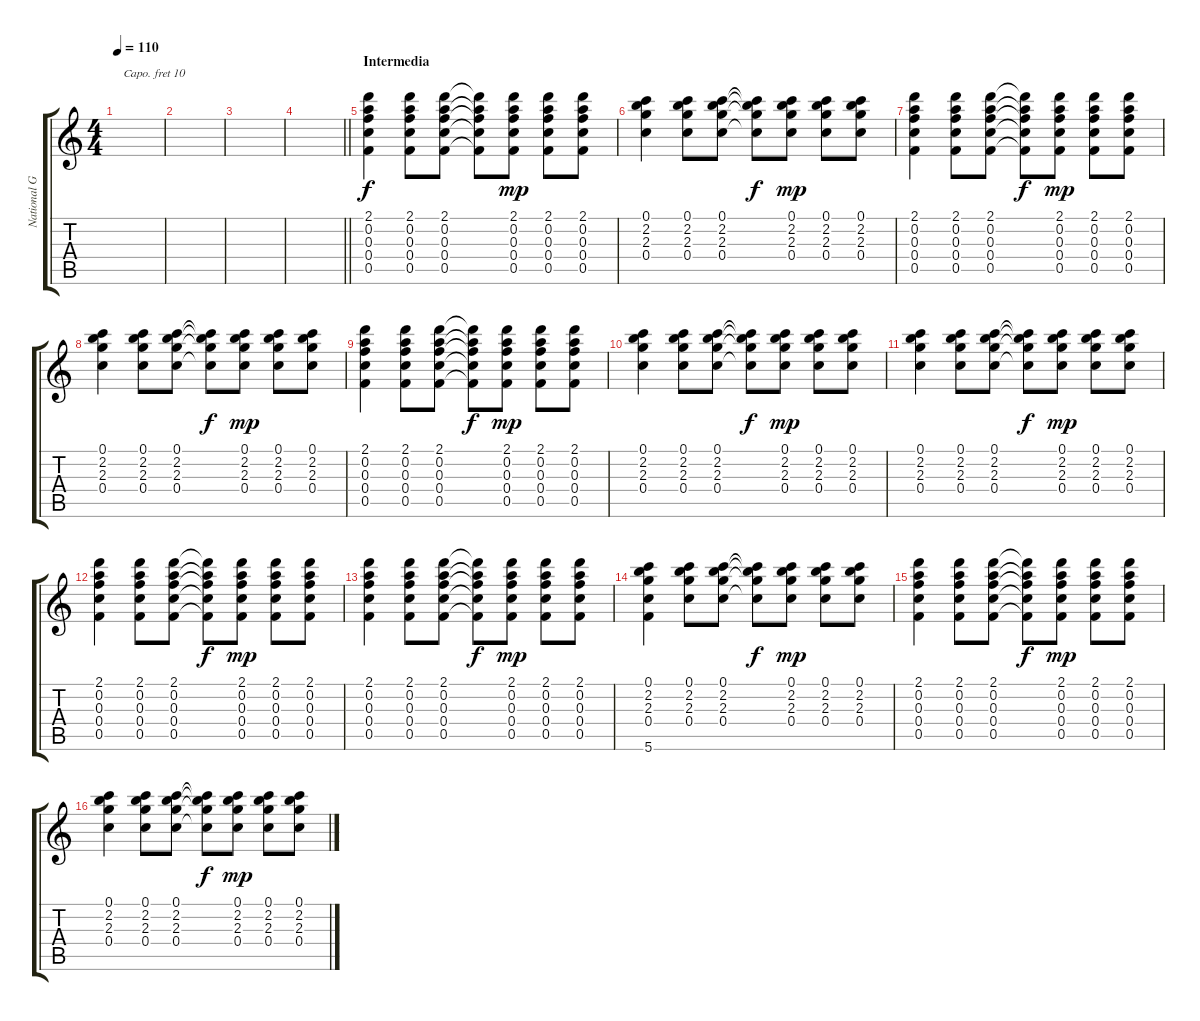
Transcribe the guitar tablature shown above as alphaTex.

\track ("National Guitar" "National G") {instrument acousticguitarsteel}
\staff {score tabs}
\capo 10
\tuning (D4 B3 G3 D3 G2 D2) {hide}
\ts (4 4)
\tempo 110
\clef g2
\ks c
|
|
|
\barLineRight lightlight
|
\section ("" "Intermedia")
(2.1 0.2 0.3 0.4 0.5).4 (2.1 0.2 0.3 0.4 0.5).8 (2.1 0.2 0.3 0.4 0.5).8 (2.1{t} 0.2{t} 0.3{t} 0.4{t} 0.5{t}).8{dy f} (2.1 0.2 0.3 0.4 0.5).8{dy mp} (2.1 0.2 0.3 0.4 0.5).8 (2.1 0.2 0.3 0.4 0.5).8 |
(0.1 2.2 2.3 0.4).4 (0.1 2.2 2.3 0.4).8 (0.1 2.2 2.3 0.4).8 (0.1{t} 2.2{t} 2.3{t} 0.4{t}).8{dy f} (0.1 2.2 2.3 0.4).8{dy mp} (0.1 2.2 2.3 0.4).8 (0.1 2.2 2.3 0.4).8 |
(2.1 0.2 0.3 0.4 0.5).4 (2.1 0.2 0.3 0.4 0.5).8 (2.1 0.2 0.3 0.4 0.5).8 (2.1{t} 0.2{t} 0.3{t} 0.4{t} 0.5{t}).8{dy f} (2.1 0.2 0.3 0.4 0.5).8{dy mp} (2.1 0.2 0.3 0.4 0.5).8 (2.1 0.2 0.3 0.4 0.5).8 |
(0.1 2.2 2.3 0.4).4 (0.1 2.2 2.3 0.4).8 (0.1 2.2 2.3 0.4).8 (0.1{t} 2.2{t} 2.3{t} 0.4{t}).8{dy f} (0.1 2.2 2.3 0.4).8{dy mp} (0.1 2.2 2.3 0.4).8 (0.1 2.2 2.3 0.4).8 |
(2.1 0.2 0.3 0.4 0.5).4 (2.1 0.2 0.3 0.4 0.5).8 (2.1 0.2 0.3 0.4 0.5).8 (2.1{t} 0.2{t} 0.3{t} 0.4{t} 0.5{t}).8{dy f} (2.1 0.2 0.3 0.4 0.5).8{dy mp} (2.1 0.2 0.3 0.4 0.5).8 (2.1 0.2 0.3 0.4 0.5).8 |
(0.1 2.2 2.3 0.4).4 (0.1 2.2 2.3 0.4).8 (0.1 2.2 2.3 0.4).8 (0.1{t} 2.2{t} 2.3{t} 0.4{t}).8{dy f} (0.1 2.2 2.3 0.4).8{dy mp} (0.1 2.2 2.3 0.4).8 (0.1 2.2 2.3 0.4).8 |
(0.1 2.2 2.3 0.4).4 (0.1 2.2 2.3 0.4).8 (0.1 2.2 2.3 0.4).8 (0.1{t} 2.2{t} 2.3{t} 0.4{t}).8{dy f} (0.1 2.2 2.3 0.4).8{dy mp} (0.1 2.2 2.3 0.4).8 (0.1 2.2 2.3 0.4).8 |
(2.1 0.2 0.3 0.4 0.5).4 (2.1 0.2 0.3 0.4 0.5).8 (2.1 0.2 0.3 0.4 0.5).8 (2.1{t} 0.2{t} 0.3{t} 0.4{t} 0.5{t}).8{dy f} (2.1 0.2 0.3 0.4 0.5).8{dy mp} (2.1 0.2 0.3 0.4 0.5).8 (2.1 0.2 0.3 0.4 0.5).8 |
(2.1 0.2 0.3 0.4 0.5).4 (2.1 0.2 0.3 0.4 0.5).8 (2.1 0.2 0.3 0.4 0.5).8 (2.1{t} 0.2{t} 0.3{t} 0.4{t} 0.5{t}).8{dy f} (2.1 0.2 0.3 0.4 0.5).8{dy mp} (2.1 0.2 0.3 0.4 0.5).8 (2.1 0.2 0.3 0.4 0.5).8 |
(0.1 2.2 2.3 0.4 5.6).4 (0.1 2.2 2.3 0.4).8 (0.1 2.2 2.3 0.4).8 (0.1{t} 2.2{t} 2.3{t} 0.4{t}).8{dy f} (0.1 2.2 2.3 0.4).8{dy mp} (0.1 2.2 2.3 0.4).8 (0.1 2.2 2.3 0.4).8 |
(2.1 0.2 0.3 0.4 0.5).4 (2.1 0.2 0.3 0.4 0.5).8 (2.1 0.2 0.3 0.4 0.5).8 (2.1{t} 0.2{t} 0.3{t} 0.4{t} 0.5{t}).8{dy f} (2.1 0.2 0.3 0.4 0.5).8{dy mp} (2.1 0.2 0.3 0.4 0.5).8 (2.1 0.2 0.3 0.4 0.5).8 |
(0.1 2.2 2.3 0.4).4 (0.1 2.2 2.3 0.4).8 (0.1 2.2 2.3 0.4).8 (0.1{t} 2.2{t} 2.3{t} 0.4{t}).8{dy f} (0.1 2.2 2.3 0.4).8{dy mp} (0.1 2.2 2.3 0.4).8 (0.1 2.2 2.3 0.4).8
